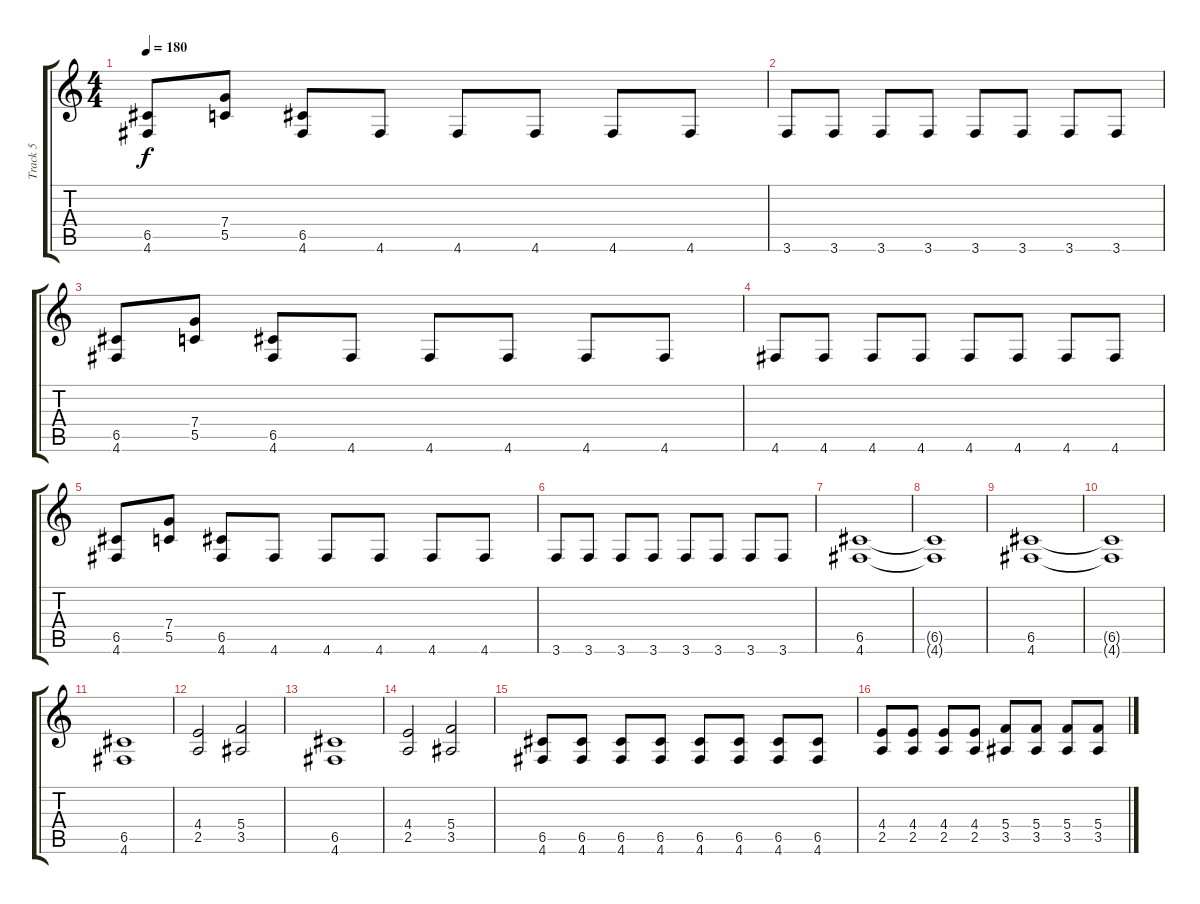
\track ("Track 5" "Track 5") {instrument electricbassfinger}
\staff {score tabs}
\tuning (D4 A3 F3 C3 G2 D2) {hide}
\ts (4 4)
\tempo 180
\clef g2
\ks c
(6.5 4.6).8{dy f} (7.4 5.5).8 (6.5 4.6).8 4.6.8 4.6.8 4.6.8 4.6.8 4.6.8 |
3.6.8 3.6.8 3.6.8 3.6.8 3.6.8 3.6.8 3.6.8 3.6.8 |
(6.5 4.6).8 (7.4 5.5).8 (6.5 4.6).8 4.6.8 4.6.8 4.6.8 4.6.8 4.6.8 |
4.6.8 4.6.8 4.6.8 4.6.8 4.6.8 4.6.8 4.6.8 4.6.8 |
(6.5 4.6).8 (7.4 5.5).8 (6.5 4.6).8 4.6.8 4.6.8 4.6.8 4.6.8 4.6.8 |
3.6.8 3.6.8 3.6.8 3.6.8 3.6.8 3.6.8 3.6.8 3.6.8 |
(6.5 4.6).1 |
(6.5{t} 4.6{t}).1 |
(6.5 4.6).1 |
(6.5{t} 4.6{t}).1 |
(6.5 4.6).1 |
(4.4 2.5).2 (5.4 3.5).2 |
(6.5 4.6).1 |
(4.4 2.5).2 (5.4 3.5).2 |
(6.5 4.6).8 (6.5 4.6).8 (6.5 4.6).8 (6.5 4.6).8 (6.5 4.6).8 (6.5 4.6).8 (6.5 4.6).8 (6.5 4.6).8 |
(4.4 2.5).8 (4.4 2.5).8 (4.4 2.5).8 (4.4 2.5).8 (5.4 3.5).8 (5.4 3.5).8 (5.4 3.5).8 (5.4 3.5).8
